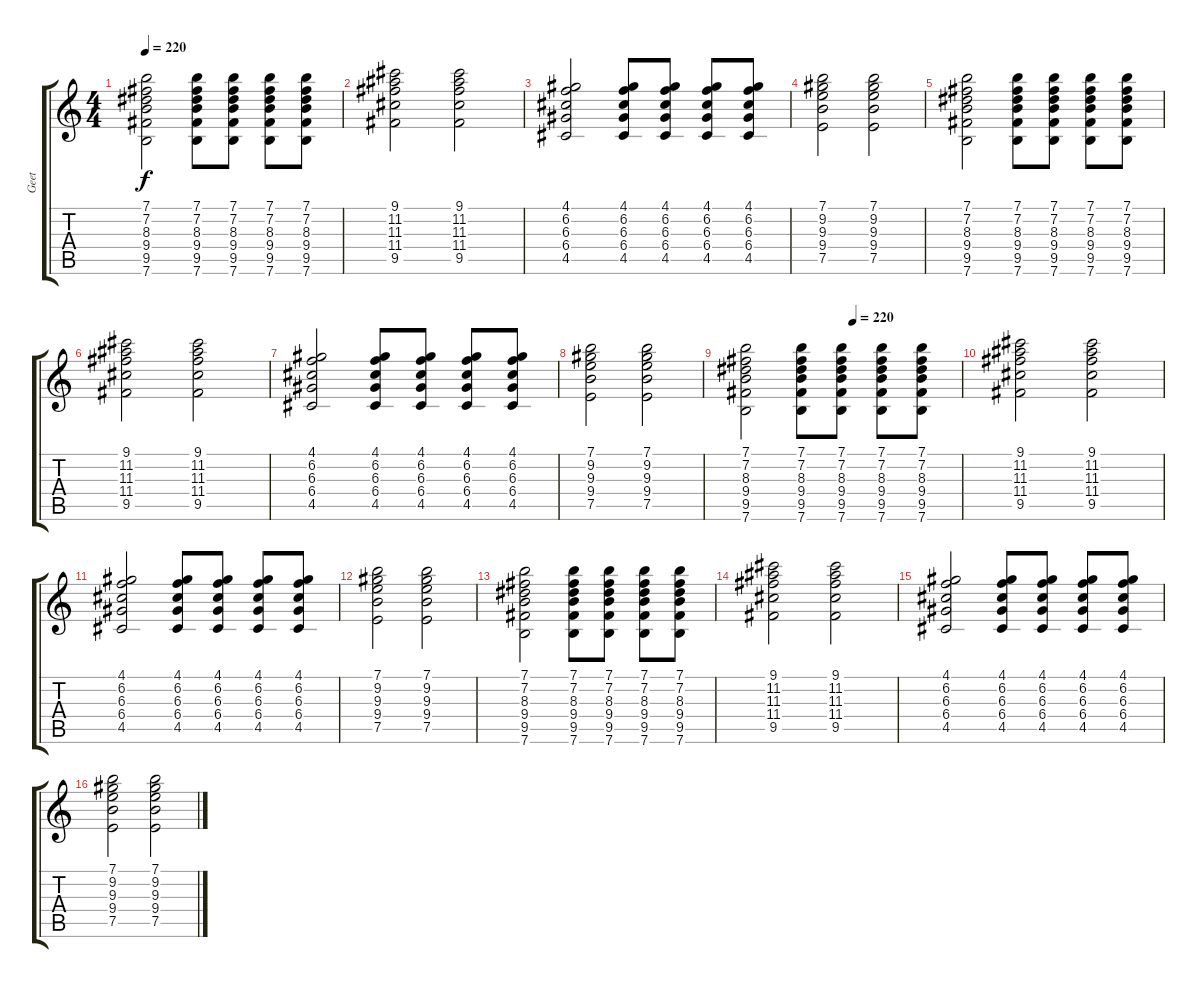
\track ("Geet" "Geet") {instrument electricguitarclean}
\staff {score tabs}
\tuning (E4 B3 G3 D3 A2 E2) {hide}
\ts (4 4)
\tempo 220
\clef g2
\ks c
(7.1 7.2 8.3 9.4 9.5 7.6).2{dy f} (7.1 7.2 8.3 9.4 9.5 7.6).8 (7.1 7.2 8.3 9.4 9.5 7.6).8 (7.1 7.2 8.3 9.4 9.5 7.6).8 (7.1 7.2 8.3 9.4 9.5 7.6).8 |
(9.1 11.2 11.3 11.4 9.5).2 (9.1 11.2 11.3 11.4 9.5).2 |
(4.1 6.2 6.3 6.4 4.5).2 (4.1 6.2 6.3 6.4 4.5).8 (4.1 6.2 6.3 6.4 4.5).8 (4.1 6.2 6.3 6.4 4.5).8 (4.1 6.2 6.3 6.4 4.5).8 |
(7.1 9.2 9.3 9.4 7.5).2 (7.1 9.2 9.3 9.4 7.5).2 |
(7.1 7.2 8.3 9.4 9.5 7.6).2 (7.1 7.2 8.3 9.4 9.5 7.6).8 (7.1 7.2 8.3 9.4 9.5 7.6).8 (7.1 7.2 8.3 9.4 9.5 7.6).8 (7.1 7.2 8.3 9.4 9.5 7.6).8 |
(9.1 11.2 11.3 11.4 9.5).2 (9.1 11.2 11.3 11.4 9.5).2 |
(4.1 6.2 6.3 6.4 4.5).2 (4.1 6.2 6.3 6.4 4.5).8 (4.1 6.2 6.3 6.4 4.5).8 (4.1 6.2 6.3 6.4 4.5).8 (4.1 6.2 6.3 6.4 4.5).8 |
(7.1 9.2 9.3 9.4 7.5).2 (7.1 9.2 9.3 9.4 7.5).2 |
\tempo (220 0.5)
(7.1 7.2 8.3 9.4 9.5 7.6).2 (7.1 7.2 8.3 9.4 9.5 7.6).8 (7.1 7.2 8.3 9.4 9.5 7.6).8 (7.1 7.2 8.3 9.4 9.5 7.6).8 (7.1 7.2 8.3 9.4 9.5 7.6).8 |
(9.1 11.2 11.3 11.4 9.5).2 (9.1 11.2 11.3 11.4 9.5).2 |
(4.1 6.2 6.3 6.4 4.5).2 (4.1 6.2 6.3 6.4 4.5).8 (4.1 6.2 6.3 6.4 4.5).8 (4.1 6.2 6.3 6.4 4.5).8 (4.1 6.2 6.3 6.4 4.5).8 |
(7.1 9.2 9.3 9.4 7.5).2 (7.1 9.2 9.3 9.4 7.5).2 |
(7.1 7.2 8.3 9.4 9.5 7.6).2 (7.1 7.2 8.3 9.4 9.5 7.6).8 (7.1 7.2 8.3 9.4 9.5 7.6).8 (7.1 7.2 8.3 9.4 9.5 7.6).8 (7.1 7.2 8.3 9.4 9.5 7.6).8 |
(9.1 11.2 11.3 11.4 9.5).2 (9.1 11.2 11.3 11.4 9.5).2 |
(4.1 6.2 6.3 6.4 4.5).2 (4.1 6.2 6.3 6.4 4.5).8 (4.1 6.2 6.3 6.4 4.5).8 (4.1 6.2 6.3 6.4 4.5).8 (4.1 6.2 6.3 6.4 4.5).8 |
(7.1 9.2 9.3 9.4 7.5).2 (7.1 9.2 9.3 9.4 7.5).2
